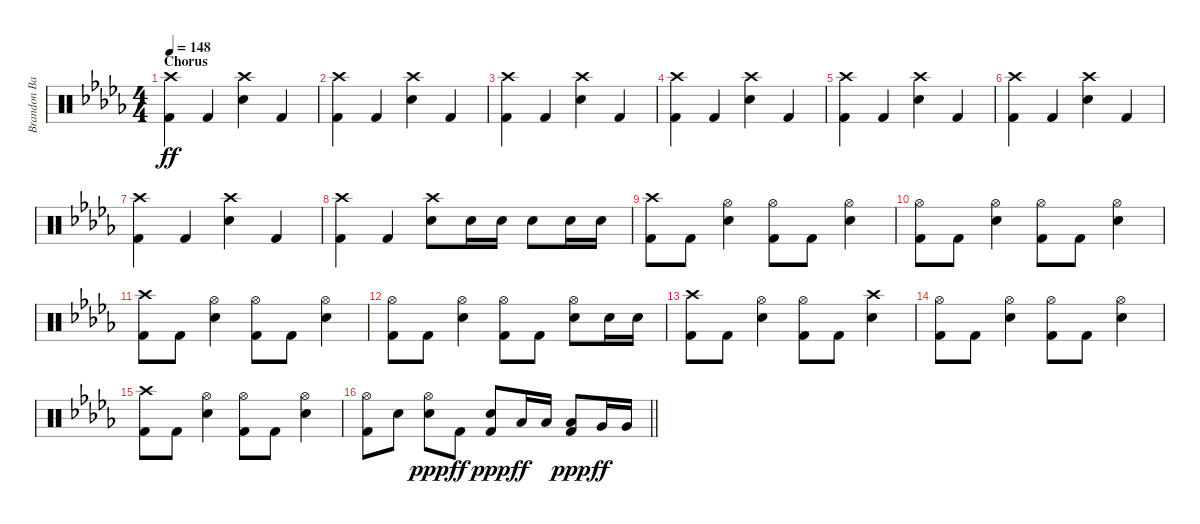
\track ("Brandon Barnes - Drums" "Brandon Ba") {instrument percussion}
\staff {score}
\articulation defaults
\ts (4 4)
\section ("" "Chorus")
\tempo 148
\clef neutral
\ks db
("Kick (hit) 2" "Crash high (hit)").4{dy ff} "Kick (hit) 2".4 ("Snare (hit) 2" "Crash high (hit)").4 "Kick (hit) 2".4 |
("Kick (hit) 2" "Crash high (hit)").4 "Kick (hit) 2".4 ("Snare (hit) 2" "Crash high (hit)").4 "Kick (hit) 2".4 |
("Kick (hit) 2" "Crash high (hit)").4 "Kick (hit) 2".4 ("Snare (hit) 2" "Crash high (hit)").4 "Kick (hit) 2".4 |
("Kick (hit) 2" "Crash high (hit)").4 "Kick (hit) 2".4 ("Snare (hit) 2" "Crash high (hit)").4 "Kick (hit) 2".4 |
("Kick (hit) 2" "Crash high (hit)").4 "Kick (hit) 2".4 ("Snare (hit) 2" "Crash high (hit)").4 "Kick (hit) 2".4 |
("Kick (hit) 2" "Crash high (hit)").4 "Kick (hit) 2".4 ("Snare (hit) 2" "Crash high (hit)").4 "Kick (hit) 2".4 |
("Kick (hit) 2" "Crash high (hit)").4 "Kick (hit) 2".4 ("Snare (hit) 2" "Crash high (hit)").4 "Kick (hit) 2".4 |
("Kick (hit) 2" "Crash high (hit)").4 "Kick (hit) 2".4 ("Snare (hit) 2" "Crash high (hit)").8 "Snare (hit) 2".16 "Snare (hit) 2".16 "Snare (hit) 2".8 "Snare (hit) 2".16 "Snare (hit) 2".16 |
("Kick (hit) 2" "Crash high (hit)").8 "Kick (hit) 2".8 ("Snare (hit) 2" "Hi-Hat (open)").4 ("Kick (hit) 2" "Hi-Hat (open)").8 "Kick (hit) 2".8 ("Snare (hit) 2" "Hi-Hat (open)").4 |
("Kick (hit) 2" "Hi-Hat (open)").8 "Kick (hit) 2".8 ("Snare (hit) 2" "Hi-Hat (open)").4 ("Kick (hit) 2" "Hi-Hat (open)").8 "Kick (hit) 2".8 ("Snare (hit) 2" "Hi-Hat (open)").4 |
("Kick (hit) 2" "Crash high (hit)").8 "Kick (hit) 2".8 ("Snare (hit) 2" "Hi-Hat (open)").4 ("Kick (hit) 2" "Hi-Hat (open)").8 "Kick (hit) 2".8 ("Snare (hit) 2" "Hi-Hat (open)").4 |
("Kick (hit) 2" "Hi-Hat (open)").8 "Kick (hit) 2".8 ("Snare (hit) 2" "Hi-Hat (open)").4 ("Kick (hit) 2" "Hi-Hat (open)").8 "Kick (hit) 2".8 ("Snare (hit) 2" "Hi-Hat (open)").8 "Snare (hit) 2".16 "Snare (hit) 2".16 |
("Kick (hit) 2" "Crash high (hit)").8 "Kick (hit) 2".8 ("Snare (hit) 2" "Hi-Hat (open)").4 ("Kick (hit) 2" "Hi-Hat (open)").8 "Kick (hit) 2".8 ("Snare (hit) 2" "Crash high (hit)").4 |
("Kick (hit) 2" "Hi-Hat (open)").8 "Kick (hit) 2".8 ("Snare (hit) 2" "Hi-Hat (open)").4 ("Kick (hit) 2" "Hi-Hat (open)").8 "Kick (hit) 2".8 ("Snare (hit) 2" "Hi-Hat (open)").4 |
("Kick (hit) 2" "Crash high (hit)").8 "Kick (hit) 2".8 ("Snare (hit) 2" "Hi-Hat (open)").4 ("Kick (hit) 2" "Hi-Hat (open)").8 "Kick (hit) 2".8 ("Snare (hit) 2" "Hi-Hat (open)").4 |
\barLineRight lightlight
("Kick (hit) 2" "Hi-Hat (open)").8 "Snare (hit) 2".8 ("Snare (hit) 2" "Hi-Hat (open)").8{dy ppp} "Kick (hit) 2".8{dy ff} ("Snare (hit) 2" "Kick (hit) 2").8{dy ppp} "Low Tom (hit)".16{dy ff} "Low Tom (hit)".16 ("Low Tom (hit)" "Kick (hit) 2").8{dy ppp} "Very Low Tom (hit)".16{dy ff} "Very Low Tom (hit)".16
